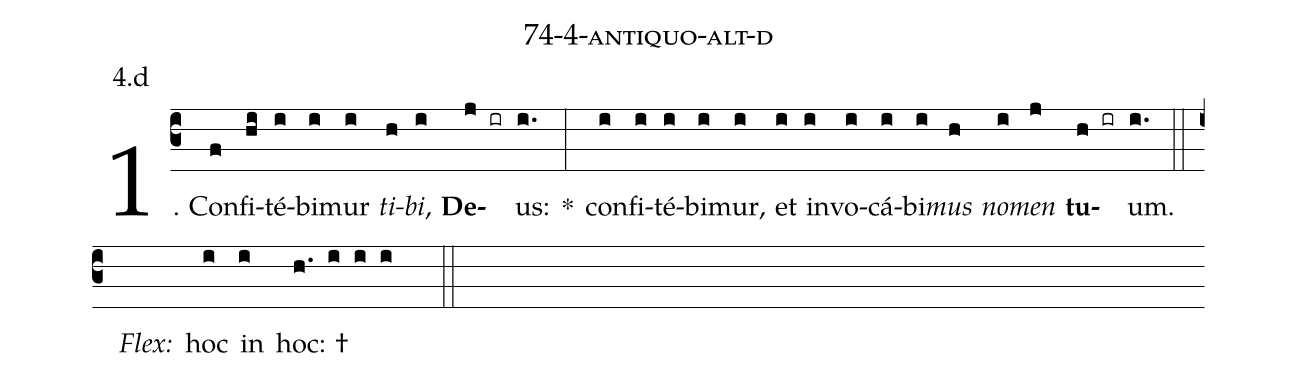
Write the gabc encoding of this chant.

name: 74-4-antiquo-alt-d;
annotation: 4.d;
%%
(c3)1. Con(f)fi(hi)té(i)bi(i)mur(i) <i>ti</i>(h)<i>bi</i>,(i) <b>De</b>(j ir)us:(i.) *(:) con(i)fi(i)té(i)bi(i)mur,(i) et(i) in(i)vo(i)cá(i)bi(i)<i>mus</i>(h) <i>no</i>(i)<i>men</i>(j) <b>tu</b>(h ir)um.(i.) (::)
<i>Flex:</i>()  hoc(i) in(i) hoc: †(h. i i i  ::)
